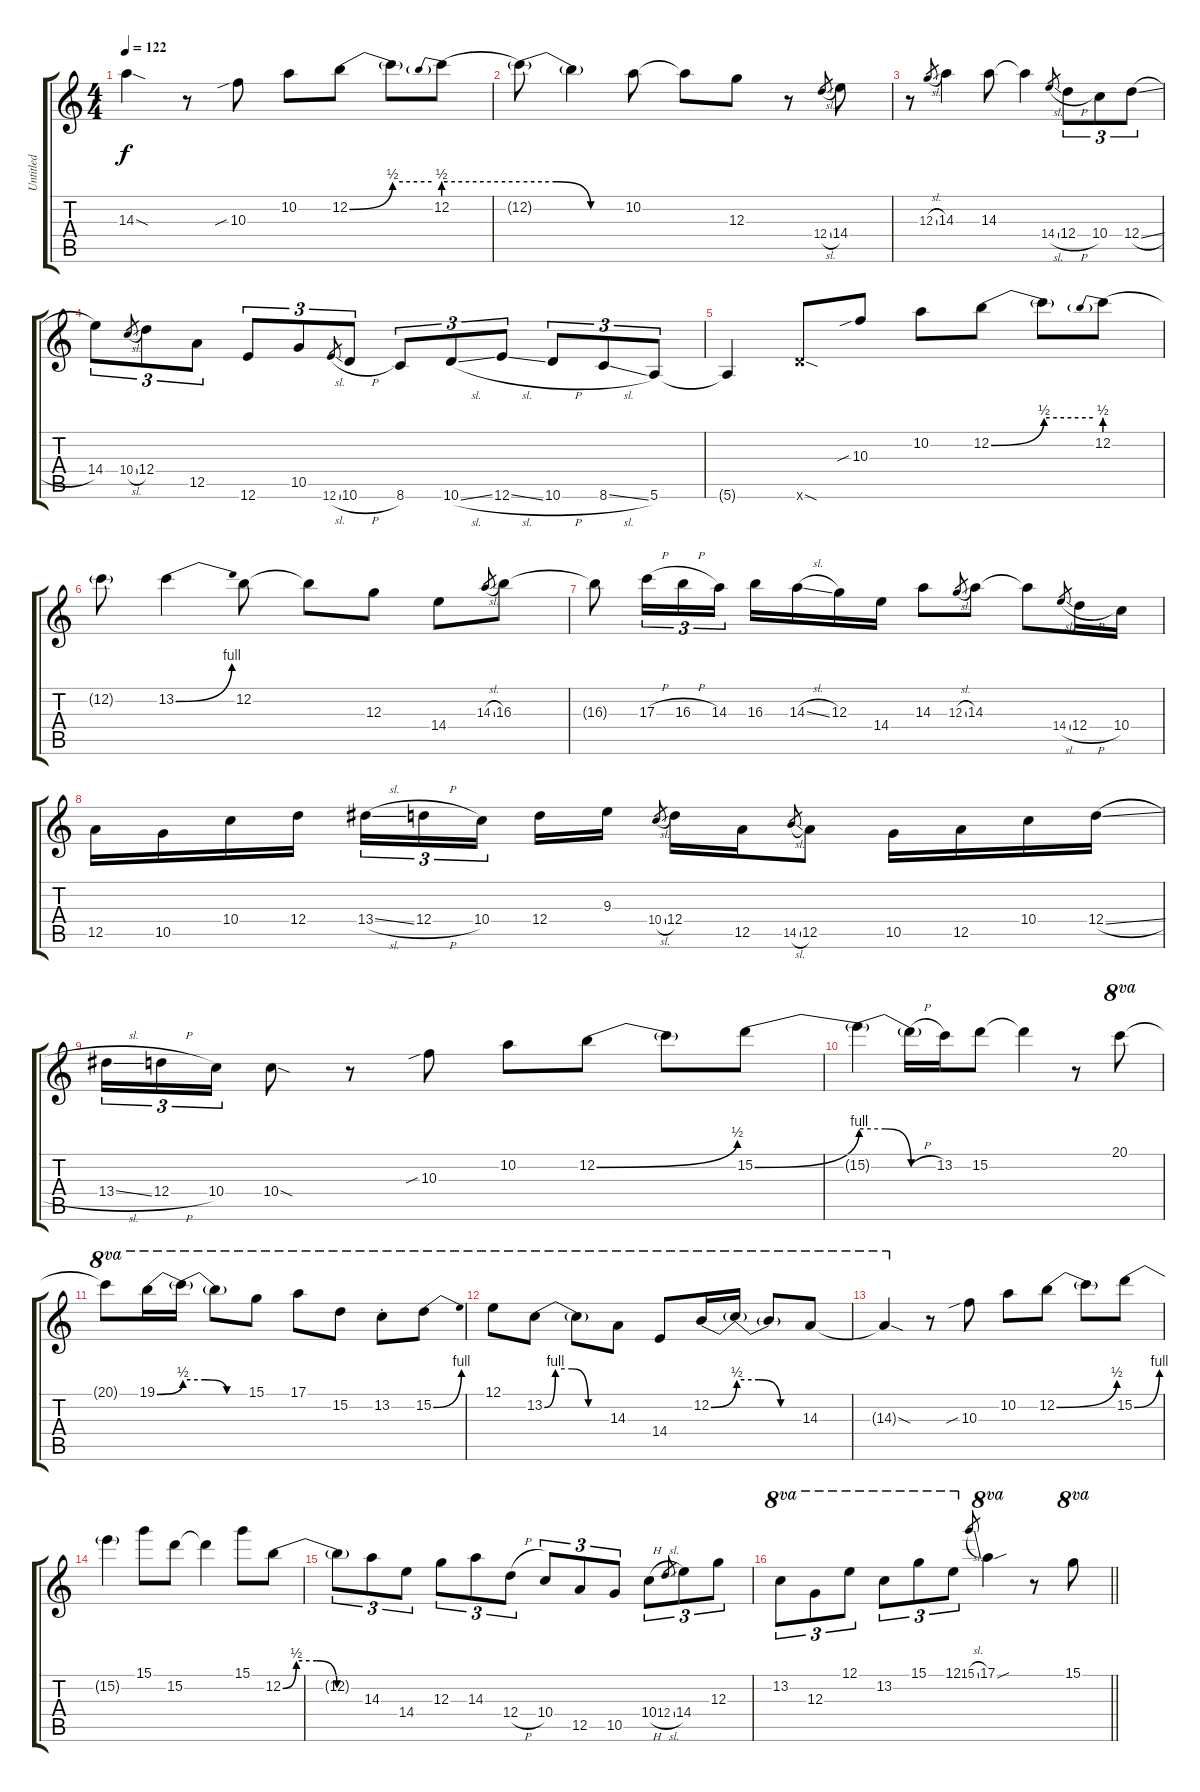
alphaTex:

\track ("Untitled" "Untitled") {instrument overdrivenguitar}
\staff {score tabs}
\tuning (E4 B3 G3 D3 A2 E2) {hide}
\ts (4 4)
\tempo 122
\clef g2
\ks c
14.3{sod t}.4{dy f} r.8 10.3{sib}.8 10.2.8 12.2{be (bend 0 0 60 2)}.8 12.2{be (hold 0 2 60 2) t}.8 12.2{be (prebend 0 2 60 2)}.8 |
12.2{be (custom 0 2 20 2 40 0 60 0) t}.8 12.2{t}.4 10.2.8 10.2{t}.8 12.3.8 r.8 12.4{sl}.8{gr} 14.4.8 |
r.8 12.3{sl}.8{gr} 14.3.4 14.3.8 14.3{t}.4 14.4{sl}.8{gr} 12.4{h}.8{tu (3 2)} 10.4.8{tu (3 2)} 12.4{sl}.8{tu (3 2)} |
14.4.8{tu (3 2)} 10.4{sl}.8{gr} 12.4.8{tu (3 2)} 12.5.8{tu (3 2)} 12.6.8{tu (3 2)} 10.5.8{tu (3 2)} 12.6{sl}.8{gr} 10.6{h}.8{tu (3 2)} 8.6.8{tu (3 2)} 10.6{sl}.8{tu (3 2)} 12.6{sl}.8{tu (3 2)} 10.6{h}.8{tu (3 2)} 8.6{sl}.8{tu (3 2)} 5.6.8{tu (3 2)} |
5.6{t}.4 10.6{sod x}.8 10.3{sib}.8 10.2.8 12.2{be (bend 0 0 60 2)}.8 12.2{be (hold 0 2 60 2) t}.8 12.2{be (prebend 0 2 60 2)}.8 |
12.2{t}.8 13.2{be (bend 0 0 60 4)}.4 12.2.8 12.2{t}.8 12.3.8 14.4.8 14.3{sl}.8{gr} 16.3.8 |
16.3{t}.8 17.3{h}.16{tu (3 2)} 16.3{h}.16{tu (3 2)} 14.3.16{tu (3 2)} 16.3.16 14.3{sl}.16 12.3.16 14.4.16 14.3.8 12.3{sl}.8{gr} 14.3.8 14.3{t}.8 14.4{sl}.8{gr} 12.4{h}.16 10.4.16 |
12.5.16 10.5.16 10.4.16 12.4.16 13.4{sl}.16{tu (3 2)} 12.4{h}.16{tu (3 2)} 10.4.16{tu (3 2) beam splitsecondary} 12.4.16 9.3.16 10.4{sl}.8{gr} 12.4.16 12.5.16 14.5{sl}.8{gr} 12.5.8 10.5.16 12.5.16 10.4.16 12.4{sl}.16 |
13.4{sl}.16{tu (3 2)} 12.4{h}.16{tu (3 2)} 10.4.16{tu (3 2)} 10.4{sod}.8 r.8 10.3{sib}.8 10.2.8 12.2{be (bend 0 0 60 2)}.8 12.2{t}.8 15.2{be (bend 0 0 60 4)}.8 |
15.2{be (custom 0 4 20 4 40 0 60 0) t}.4 15.2{h t}.16 13.2.16 15.2.8 15.2{t}.4 r.8 20.1.8{ot 8va} |
20.1{t}.8{ot 8va} 19.1{be (bend 0 0 60 2)}.16{ot 8va} 19.1{be (custom 0 2 20 2 40 0 60 0) t}.16{ot 8va} 19.1{t}.8{ot 8va} 15.1.8{ot 8va} 17.1.8{ot 8va} 15.2.8{ot 8va} 13.2{st}.8{ot 8va} 15.2{be (bend 0 0 60 4)}.8{ot 8va} |
12.1.8{ot 8va} 13.2{be (custom 0 0 10 4 25 4 40 0 60 0)}.8{ot 8va} 13.2{t}.8{ot 8va} 14.3.8{ot 8va} 14.4.8{ot 8va} 12.2{be (bend 0 0 60 2)}.16{ot 8va} 12.2{be (custom 0 2 20 2 40 0 60 0) t}.16{ot 8va} 12.2{t}.8{ot 8va} 14.3.8{ot 8va} |
14.3{sod t}.4{ot 8va} r.8 10.3{sib}.8 10.2.8 12.2{be (bend 0 0 60 2)}.8 12.2{t}.8 15.2{be (bend 0 0 60 4)}.8 |
15.2{t}.4 15.1.8 15.2.8 15.2{t}.4 15.1.8 12.2{be (custom 0 0 10 2 25 2 40 0 60 0)}.8 |
12.2{t}.8{tu (3 2)} 14.3.8{tu (3 2)} 14.4.8{tu (3 2)} 12.3.8{tu (3 2)} 14.3.8{tu (3 2)} 12.4{h}.8{tu (3 2)} 10.4.8{tu (3 2)} 12.5.8{tu (3 2)} 10.5.8{tu (3 2)} 10.4{h}.8{tu (3 2)} 12.4{sl}.8{gr} 14.4.8{tu (3 2)} 12.3.8{tu (3 2)} |
\barLineRight lightlight
13.2.8{tu (3 2) ot 8va} 12.3.8{tu (3 2) ot 8va} 12.1.8{tu (3 2) ot 8va} 13.2.8{tu (3 2) ot 8va} 15.1.8{tu (3 2) ot 8va} 12.1.8{tu (3 2) ot 8va} 15.1{sl}.8{gr} 17.1{sou}.4{ot 8va} r.8 15.1.8{ot 8va}
